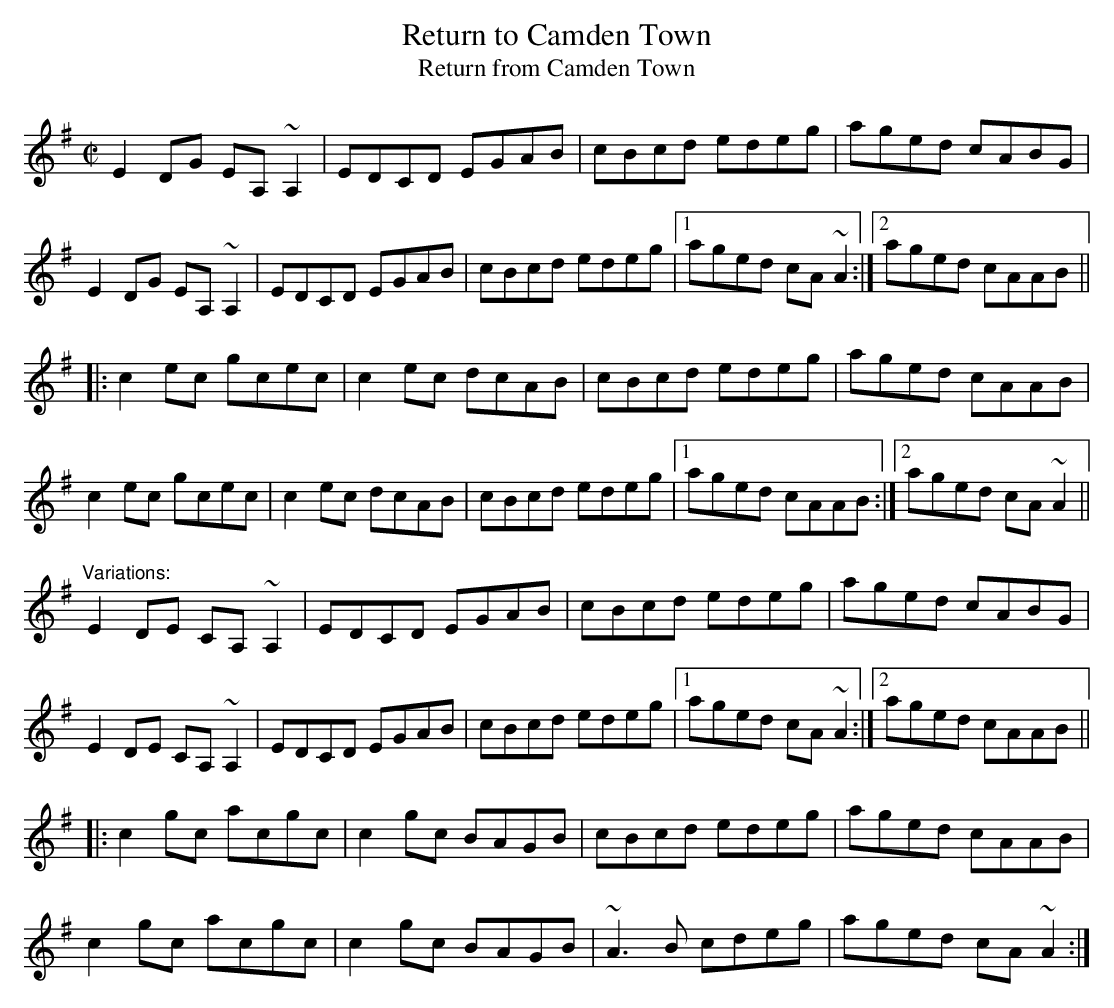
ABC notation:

X:1
T:Return to Camden Town
T:Return from Camden Town
M:C|
K:Ador
E2DG EA,~A,2|EDCD EGAB|cBcd edeg|aged cABG|
E2DG EA,~A,2|EDCD EGAB|cBcd edeg|1 aged cA~A2:|2 aged cAAB||
|:c2ec gcec|c2ec dcAB|cBcd edeg|aged cAAB|
c2ec gcec|c2ec dcAB|cBcd edeg|1 aged cAAB:|2 aged cA~A2||
"Variations:"
E2DE CA,~A,2|EDCD EGAB|cBcd edeg|aged cABG|
E2DE CA,~A,2|EDCD EGAB|cBcd edeg|1 aged cA~A2:|2 aged cAAB||
|:c2gc acgc|c2gc BAGB|cBcd edeg|aged cAAB|
c2gc acgc|c2gc BAGB|~A3B cdeg|aged cA~A2:|
